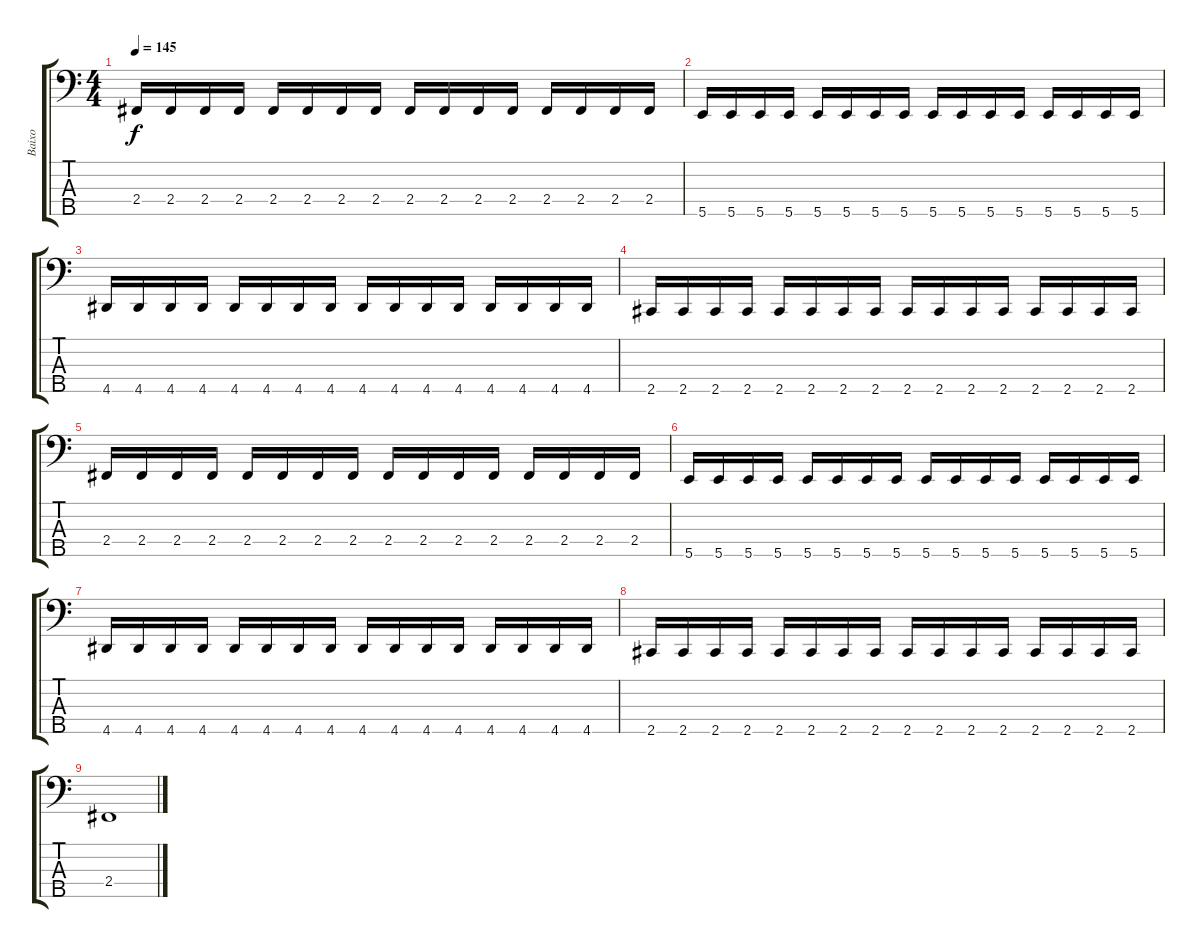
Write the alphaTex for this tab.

\track ("Baixo" "Baixo") {instrument electricbassfinger}
\staff {score tabs}
\tuning (G2 D2 A1 E1 B0) {hide}
\ts (4 4)
\tempo 145
\clef f4
\ks c
2.4.16{dy f} 2.4.16 2.4.16 2.4.16 2.4.16 2.4.16 2.4.16 2.4.16 2.4.16 2.4.16 2.4.16 2.4.16 2.4.16 2.4.16 2.4.16 2.4.16 |
5.5.16 5.5.16 5.5.16 5.5.16 5.5.16 5.5.16 5.5.16 5.5.16 5.5.16 5.5.16 5.5.16 5.5.16 5.5.16 5.5.16 5.5.16 5.5.16 |
4.5.16 4.5.16 4.5.16 4.5.16 4.5.16 4.5.16 4.5.16 4.5.16 4.5.16 4.5.16 4.5.16 4.5.16 4.5.16 4.5.16 4.5.16 4.5.16 |
2.5.16 2.5.16 2.5.16 2.5.16 2.5.16 2.5.16 2.5.16 2.5.16 2.5.16 2.5.16 2.5.16 2.5.16 2.5.16 2.5.16 2.5.16 2.5.16 |
2.4.16 2.4.16 2.4.16 2.4.16 2.4.16 2.4.16 2.4.16 2.4.16 2.4.16 2.4.16 2.4.16 2.4.16 2.4.16 2.4.16 2.4.16 2.4.16 |
5.5.16 5.5.16 5.5.16 5.5.16 5.5.16 5.5.16 5.5.16 5.5.16 5.5.16 5.5.16 5.5.16 5.5.16 5.5.16 5.5.16 5.5.16 5.5.16 |
4.5.16 4.5.16 4.5.16 4.5.16 4.5.16 4.5.16 4.5.16 4.5.16 4.5.16 4.5.16 4.5.16 4.5.16 4.5.16 4.5.16 4.5.16 4.5.16 |
2.5.16 2.5.16 2.5.16 2.5.16 2.5.16 2.5.16 2.5.16 2.5.16 2.5.16 2.5.16 2.5.16 2.5.16 2.5.16 2.5.16 2.5.16 2.5.16 |
2.4.1
